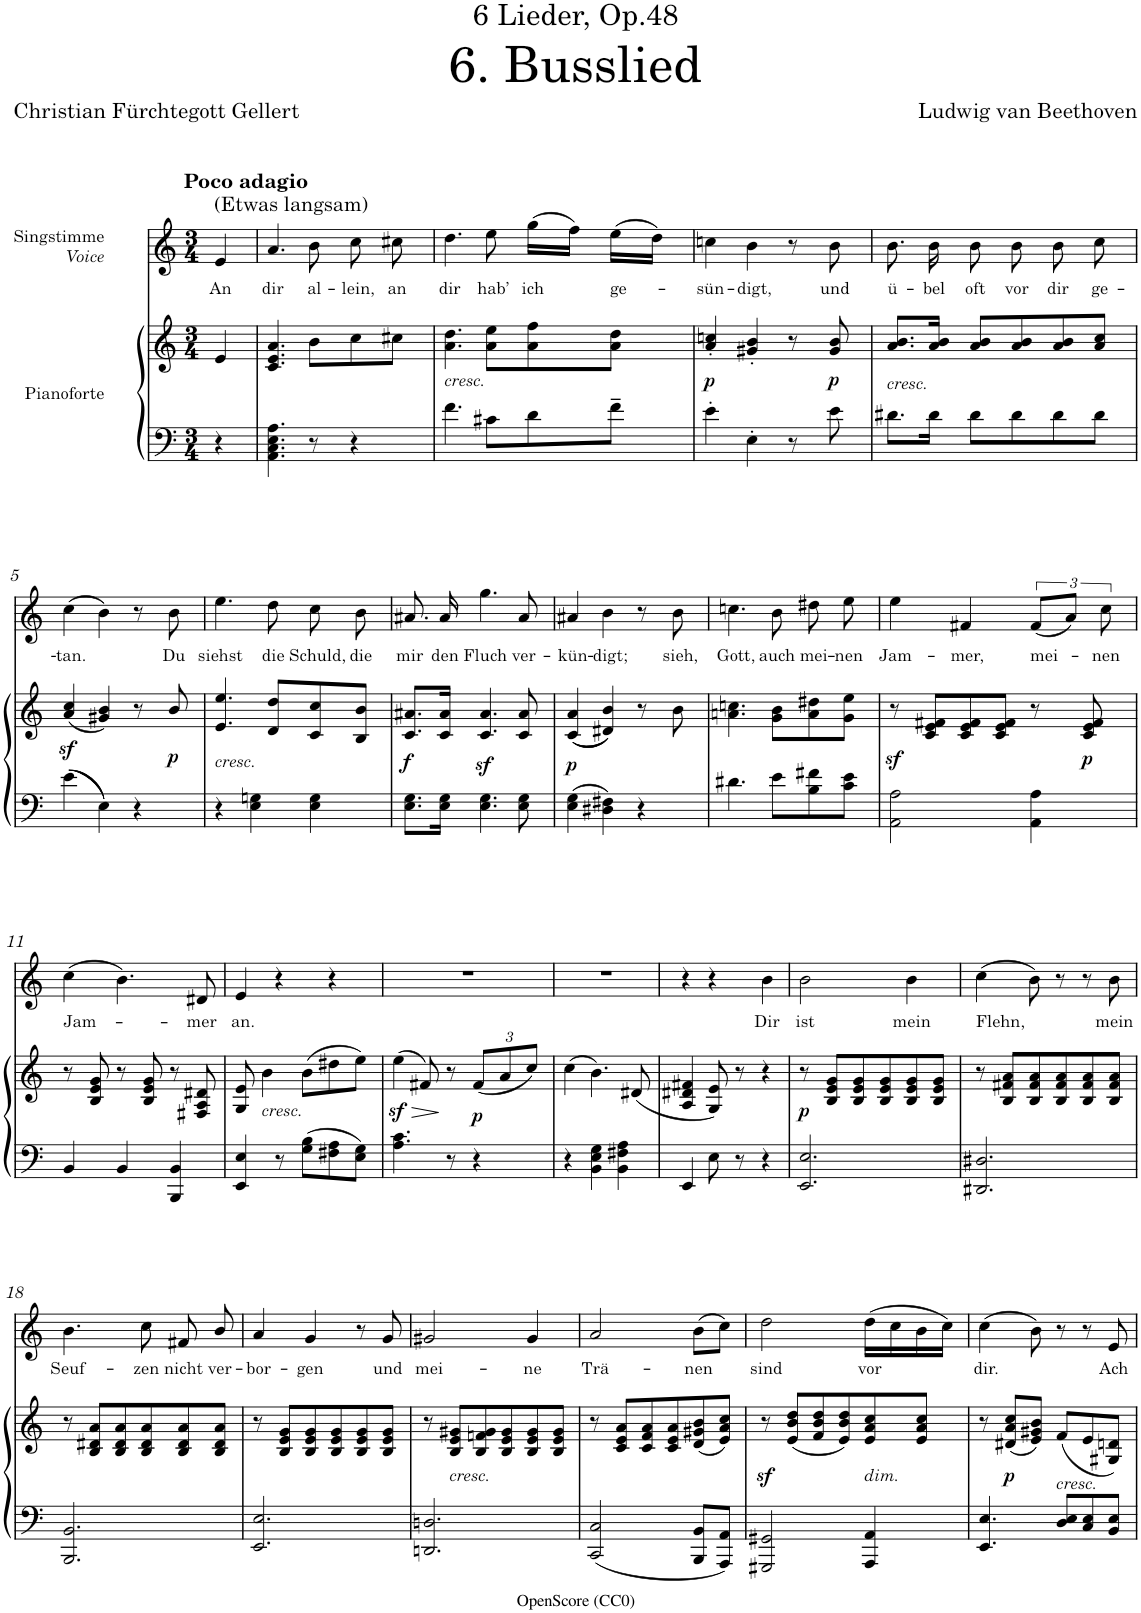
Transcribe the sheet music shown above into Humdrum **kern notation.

**kern	**kern	**dynam	**kern	**text
*part2	*part2	*part2	*part1	*part1
*staff3	*staff2	*staff2/3	*staff1	*staff1
*I"Pianoforte	*	*	*I"Singstimme Voice	*
*I'Pno	*	*	*	*
*clefF4	*clefG2	*	*clefG2	*
*k[]	*k[]	*	*k[]	*
*M3/4	*M3/4	*	*M3/4	*
=	=	=	=	=
!	!	!	!LO:TX:a:B:t=Poco adagio	!
!	!	!	!LO:TX:a:t=(Etwas langsam)	!
!	!	!	!	!LO:LY:b
4r	4e/	.	4e/	An
=1	=1	=1	=1	=1
!	!	!	!	!LO:LY:b
4.AA\ 4.C\ 4.E\ 4.A\	4.c/ 4.e/ 4.a/	.	4.a/	dir
!	!	!	!	!LO:LY:b
8r	8b\L	.	8b\	al-
!	!	!	!	!LO:LY:b
4r	8cc\	.	8cc\	-lein,
!	!	!	!	!LO:LY:b
.	8cc#X\J	.	8cc#X\	an
=2	=2	=2	=2	=2
!	!LO:TX:b:i:t=cresc.	!	!	!
!	!	!	!	!LO:LY:b
4.f\	4.a\ 4.dd\	.	4.dd\	dir
!	!	!	!	!LO:LY:b
8c#X\L	8a\ 8ee\L	.	8ee\	hab’
!	!	!	!	!LO:LY:b
8d\	8a\ 8ff\	.	(16gg\LL	ich
.	.	.	16ff\JJ)	.
!	!	!	!	!LO:LY:b
8f~\J	8a\ 8dd\J	.	(16ee\LL	ge-
.	.	.	16dd\JJ)	.
=3	=3	=3	=3	=3
!	!	!LO:DY:b	!	!LO:LY:b
4e'\	4a/' 4ccn/'	p	4ccn\	-sün-
!	!	!	!	!LO:LY:b
4E'\	4g#X/' 4b/'	.	4b\	-digt,
8r	8r	.	8r	.
!	!	!LO:DY:b	!	!LO:LY:b
8e\	8g#/ 8b/	p	8b\	und
=4	=4	=4	=4	=4
!	!LO:TX:b:i:t=cresc.	!	!	!
!	!	!	!	!LO:LY:b
8.d#X\L	8.a/ 8.b/L	.	8.b\	ü-
!	!	!	!	!LO:LY:b
16d#\Jk	16a/ 16b/Jk	.	16b\	-bel
!	!	!	!	!LO:LY:b
8d#\L	8a/ 8b/L	.	8b\	oft
!	!	!	!	!LO:LY:b
8d#\	8a/ 8b/	.	8b\	vor
!	!	!	!	!LO:LY:b
8d#\	8a/ 8b/	.	8b\	dir
!	!	!	!	!LO:LY:b
8d#\J	8a/ 8cc/J	.	8cc\	ge-
!!LO:LB:g=z
=5	=5	=5	=5	=5
!	!	!	!	!LO:LY:b
4e\	(4a/z< 4cc/z<	.	(4cc\	-tan.
4E\	4g#X/ 4b/)	.	4b\)	.
4r	8r	.	8r	.
!	!	!LO:DY:b	!	!LO:LY:b
.	8b/	p	8b\	Du
=6	=6	=6	=6	=6
!	!LO:TX:b:i:t=cresc.	!	!	!
!	!	!	!	!LO:LY:b
4r	4.e/ 4.ee/	.	4.ee\	siehst
4E\ 4Gn\	.	.	.	.
!	!	!	!	!LO:LY:b
.	8d/ 8dd/L	.	8dd\	die
!	!	!	!	!LO:LY:b
4E\ 4G\	8c/ 8cc/	.	8cc\	Schuld,
!	!	!	!	!LO:LY:b
.	8B/ 8b/J	.	8b\	die
=7	=7	=7	=7	=7
!	!	!LO:DY:b	!	!LO:LY:b
8.E\ 8.G\L	8.c/ 8.a#X/L	f	8.a#X/	mir
!	!	!	!	!LO:LY:b
16E\ 16G\Jk	16c/ 16a#/Jk	.	16a#/	den
!	!	!	!	!LO:LY:b
4.E\ 4.G\	4.c/z< 4.a#/z<	.	4.gg\	Fluch
!	!	!	!	!LO:LY:b
8E\ 8G\	8c/ 8a#/	.	8a#/	ver-
=8	=8	=8	=8	=8
!	!	!LO:DY:b	!	!LO:LY:b
4E\ 4G\	((4c/ 4a/	p	4a#X/	-kün-
!	!	!	!	!LO:LY:b
4D#X\ 4F#X\	4d#X/ 4b/))	.	4b\	-digt;
4r	8r	.	8r	.
!	!	!	!	!LO:LY:b
.	8b\	.	8b\	sieh,
=9	=9	=9	=9	=9
!	!	!	!	!LO:LY:b
4.d#X\	4.an\ 4.ccn\	.	4.ccn\	Gott,
!	!	!	!	!LO:LY:b
8e\L	8g\ 8b\L	.	8b\	auch
!	!	!	!	!LO:LY:b
8B\ 8f#X\	8a\ 8dd#X\	.	8dd#X\	mei-
!	!	!	!	!LO:LY:b
8c\ 8e\J	8g\ 8ee\J	.	8ee\	-nen
=10	=10	=10	=10	=10
!	!	!LO:DY:b	!	!LO:LY:b
2AA\ 2A\	8r	sf	4ee\	Jam-
.	8c/ 8e/ 8f#X/L	.	.	.
!	!	!	!	!LO:LY:b
.	8c/ 8e/ 8f#/	.	4f#X/	-mer,
.	8c/ 8e/ 8f#/J	.	.	.
!	!	!	!	!LO:LY:b
4AA\ 4A\	8r	.	(12f#/L	mei-
.	.	.	12a/J)	.
!	!	!LO:DY:b	!	!
.	8c/ 8e/ 8f#/	p	.	.
!	!	!	!	!LO:LY:b
.	.	.	12cc\	-nen
!!LO:LB:g=z
=11	=11	=11	=11	=11
!	!	!	!	!LO:LY:b
4BB/	8r	.	(4cc\	Jam-
.	8B/ 8e/ 8g/	.	.	.
4BB/	8r	.	4.b\)	.
.	8B/ 8e/ 8g/	.	.	.
4BBB/ 4BB/	8r	.	.	.
!	!	!	!	!LO:LY:b
.	8F#X/ 8A/ 8d#X/	.	8d#X/	-mer
=12	=12	=12	=12	=12
!	!	!	!	!LO:LY:b
4EE/ 4E/	8G/ 8e/	.	4e/	an.
!	!LO:TX:b:i:t=cresc.	!	!	!
.	4b\	.	.	.
8r	.	.	4r	.
8G\ 8B\L	(8b\L	.	.	.
8F#X\ 8A\	8dd#X\	.	4r	.
8E\ 8G\J	8ee\J)	.	.	.
=13	=13	=13	=13	=13
!	!	!LO:HP:b	!	!
4.A\ 4.c\	(4eez<\	>	2.r	.
.	8f#X/)	.	.	.
8r	8r	]	.	.
*	*Xbrackettup	*	*	*
!	!	!LO:DY:b	!	!
4r	(12f#/L	p	.	.
.	12a/	.	.	.
.	12cc/J)	.	.	.
=14	=14	=14	=14	=14
4r	(4cc\	.	2.r	.
4BB\ 4E\ 4G\	4.b\)	.	.	.
4BB\ 4F#X\ 4A\	.	.	.	.
.	(8d#X/	.	.	.
=15	=15	=15	=15	=15
4EE/	4A/ 4d#X/ 4f#X/	.	4r	.
8E\	8G/ 8e/)	.	4r	.
8r	8r	.	.	.
!	!	!	!	!LO:LY:b
4r	4r	.	4b\	Dir
=16	=16	=16	=16	=16
!	!	!LO:DY:b	!	!LO:LY:b
2.EE/ 2.E/	8r	p	2b\	ist
.	8B/ 8e/ 8g/L	.	.	.
.	8B/ 8e/ 8g/	.	.	.
.	8B/ 8e/ 8g/	.	.	.
!	!	!	!	!LO:LY:b
.	8B/ 8e/ 8g/	.	4b\	mein
.	8B/ 8e/ 8g/J	.	.	.
=17	=17	=17	=17	=17
!	!	!	!	!LO:LY:b
2.DD#X/ 2.D#X/	8r	.	(4cc\	Flehn,
.	8B/ 8f#X/ 8a/L	.	.	.
.	8B/ 8f#/ 8a/	.	8b\)	.
.	8B/ 8f#/ 8a/	.	8r	.
.	8B/ 8f#/ 8a/	.	8r	.
!	!	!	!	!LO:LY:b
.	8B/ 8f#/ 8a/J	.	8b\	mein
!!LO:LB:g=z
=18	=18	=18	=18	=18
!	!	!	!	!LO:LY:b
2.BBB/ 2.BB/	8r	.	4.b\	Seuf-
.	8B/ 8d#X/ 8a/L	.	.	.
.	8B/ 8d#/ 8a/	.	.	.
!	!	!	!	!LO:LY:b
.	8B/ 8d#/ 8a/	.	8cc\	-zen
!	!	!	!	!LO:LY:b
.	8B/ 8d#/ 8a/	.	8f#X/	nicht
!	!	!	!	!LO:LY:b
.	8B/ 8d#/ 8a/J	.	8b/	ver-
=19	=19	=19	=19	=19
!	!	!	!	!LO:LY:b
2.EE/ 2.E/	8r	.	4a/	-bor-
.	8B/ 8e/ 8g/L	.	.	.
!	!	!	!	!LO:LY:b
.	8B/ 8e/ 8g/	.	4g/	-gen
.	8B/ 8e/ 8g/	.	.	.
.	8B/ 8e/ 8g/	.	8r	.
!	!	!	!	!LO:LY:b
.	8B/ 8e/ 8g/J	.	8g/	und
=20	=20	=20	=20	=20
!	!	!	!	!LO:LY:b
2.DDn/ 2.Dn/	8r	.	2g#X/	mei-
!	!LO:TX:b:i:t=cresc.	!	!	!
.	8B/ 8e/ 8g#X/L	.	.	.
.	8B/ 8fn/ 8g#/	.	.	.
.	8B/ 8e/ 8g#/	.	.	.
!	!	!	!	!LO:LY:b
.	8B/ 8e/ 8g#/	.	4g#/	-ne
.	8B/ 8e/ 8g#/J	.	.	.
=21	=21	=21	=21	=21
!	!	!	!	!LO:LY:b
2CC/ 2C/	8r	.	2a/	Trä-
.	8c/ 8e/ 8a/L	.	.	.
.	8c/ 8f/ 8a/	.	.	.
.	8c/ 8e/ 8a/	.	.	.
!	!	!	!	!LO:LY:b
8BBB/ 8BB/L	(8d/ 8g#X/ 8b/	.	(8b\L	-nen
8AAA/ 8AA/J	8e/ 8a/ 8cc/J)	.	8cc\J)	.
=22	=22	=22	=22	=22
!	!	!LO:DY:b	!	!LO:LY:b
2GGG#X/ 2GG#X/	8r	sf	2dd\	sind
.	(8e/ 8b/ 8dd/L	.	.	.
.	8f/ 8b/ 8dd/	.	.	.
.	8e/ 8b/ 8dd/)	.	.	.
!	!LO:TX:b:i:t=dim.	!	!	!
!	!	!	!	!LO:LY:b
4AAA/ 4AA/	8e/ 8a/ 8cc/	.	(16dd\LL	vor
.	.	.	16cc\	.
.	8e/ 8a/ 8cc/J	.	16b\	.
.	.	.	16cc\JJ)	.
=23	=23	=23	=23	=23
!	!	!	!	!LO:LY:b
4.EE/ 4.E/	8r	.	(4cc\	dir.
!	!	!LO:DY:b	!	!
.	(8d#X/ 8a/ 8cc/L	p	.	.
.	8e/ 8g#X/ 8b/J)	.	8b\)	.
!	!LO:TX:b:i:t=cresc.	!	!	!
8D/ 8E/L	(8f/L	.	8r	.
8C/ 8E/	8e/	.	8r	.
!	!	!	!	!LO:LY:b
8BB/ 8E/J	8G#X/ 8dn/J)	.	8e/	Ach
=	=	=	=	=
*-	*-	*-	*-	*-
